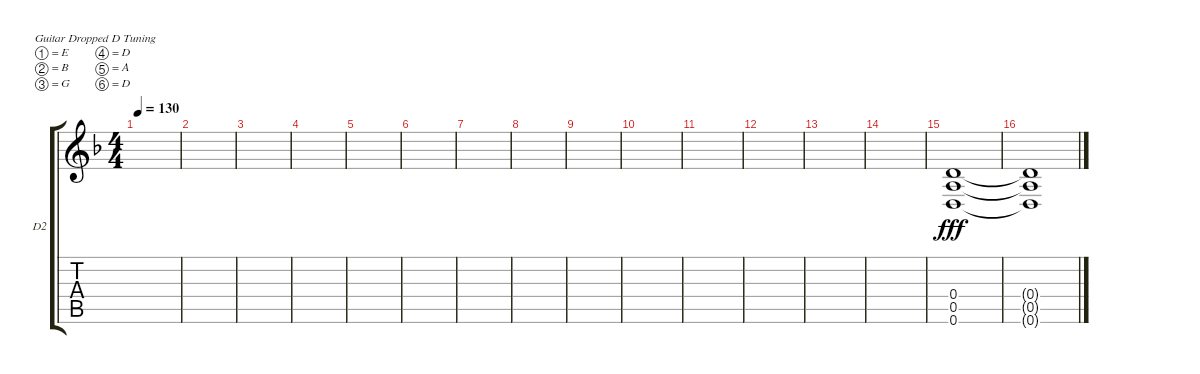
\defaultSystemsLayout 4
\bracketExtendMode groupsimilarinstruments
\firstSystemTrackNameOrientation horizontal
\otherSystemsTrackNameOrientation horizontal
\track ("Distortion 2" "D2") {instrument distortionguitar}
\staff {score tabs}
\tuning (E4 B3 G3 D3 A2 D2)
\ts (4 4)
\tempo 130
\clef g2
\ks f
|
|
|
|
|
|
|
|
|
|
|
|
|
|
(0.6 0.5 0.4).1{dy fff} |
(0.6{t} 0.5{t} 0.4{t}).1
